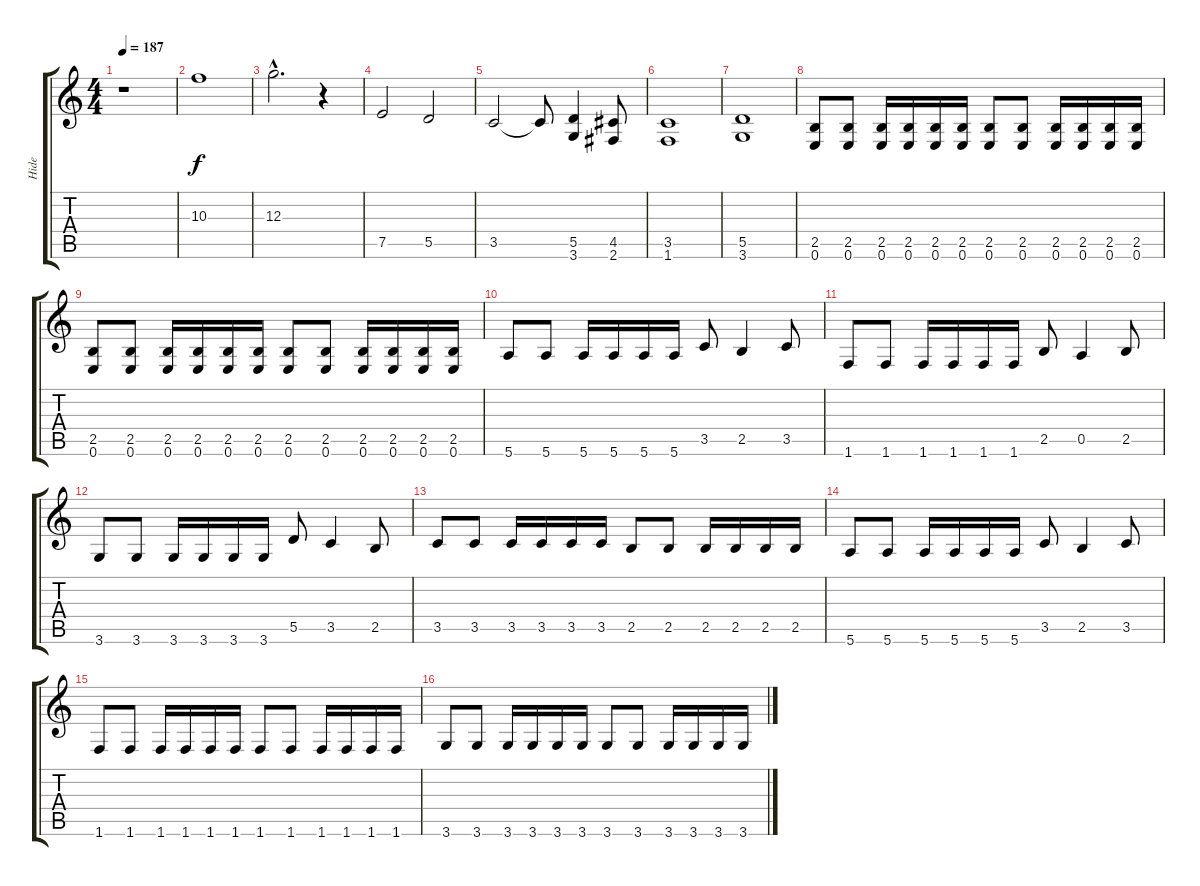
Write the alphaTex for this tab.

\track ("Hide" "Hide") {instrument overdrivenguitar}
\staff {score tabs}
\tuning (E4 B3 G3 D3 A2 E2) {hide}
\ts (4 4)
\tempo 187
\clef g2
\ks c
r.1{dy f} |
10.3.1 |
12.3{hac}.2{d} r.4 |
7.5.2 5.5.2 |
3.5.2 3.5{t}.8 (5.5 3.6).4 (4.5 2.6).8 |
(3.5 1.6).1 |
(5.5 3.6).1 |
(2.5 0.6).8 (2.5 0.6).8 (2.5 0.6).16 (2.5 0.6).16 (2.5 0.6).16 (2.5 0.6).16 (2.5 0.6).8 (2.5 0.6).8 (2.5 0.6).16 (2.5 0.6).16 (2.5 0.6).16 (2.5 0.6).16 |
(2.5 0.6).8 (2.5 0.6).8 (2.5 0.6).16 (2.5 0.6).16 (2.5 0.6).16 (2.5 0.6).16 (2.5 0.6).8 (2.5 0.6).8 (2.5 0.6).16 (2.5 0.6).16 (2.5 0.6).16 (2.5 0.6).16 |
5.6.8 5.6.8 5.6.16 5.6.16 5.6.16 5.6.16 3.5.8 2.5.4 3.5.8 |
1.6.8 1.6.8 1.6.16 1.6.16 1.6.16 1.6.16 2.5.8 0.5.4 2.5.8 |
3.6.8 3.6.8 3.6.16 3.6.16 3.6.16 3.6.16 5.5.8 3.5.4 2.5.8 |
3.5.8 3.5.8 3.5.16 3.5.16 3.5.16 3.5.16 2.5.8 2.5.8 2.5.16 2.5.16 2.5.16 2.5.16 |
5.6.8 5.6.8 5.6.16 5.6.16 5.6.16 5.6.16 3.5.8 2.5.4 3.5.8 |
1.6.8 1.6.8 1.6.16 1.6.16 1.6.16 1.6.16 1.6.8 1.6.8 1.6.16 1.6.16 1.6.16 1.6.16 |
3.6.8 3.6.8 3.6.16 3.6.16 3.6.16 3.6.16 3.6.8 3.6.8 3.6.16 3.6.16 3.6.16 3.6.16
